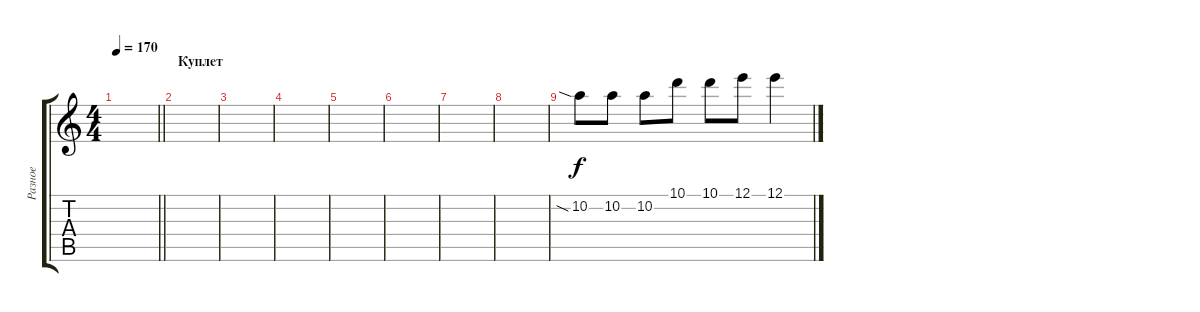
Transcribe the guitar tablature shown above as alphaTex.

\track ("Разное" "Разное") {instrument overdrivenguitar}
\staff {score tabs}
\tuning (E4 B3 G3 D3 A2 D2) {hide}
\ts (4 4)
\tempo 170
\clef g2
\barLineRight lightlight
\ks c
|
\section ("" "Куплет")
|
|
|
|
|
|
|
10.2{sia}.8 10.2.8 10.2.8 10.1.8 10.1.8 12.1.8 12.1.4
